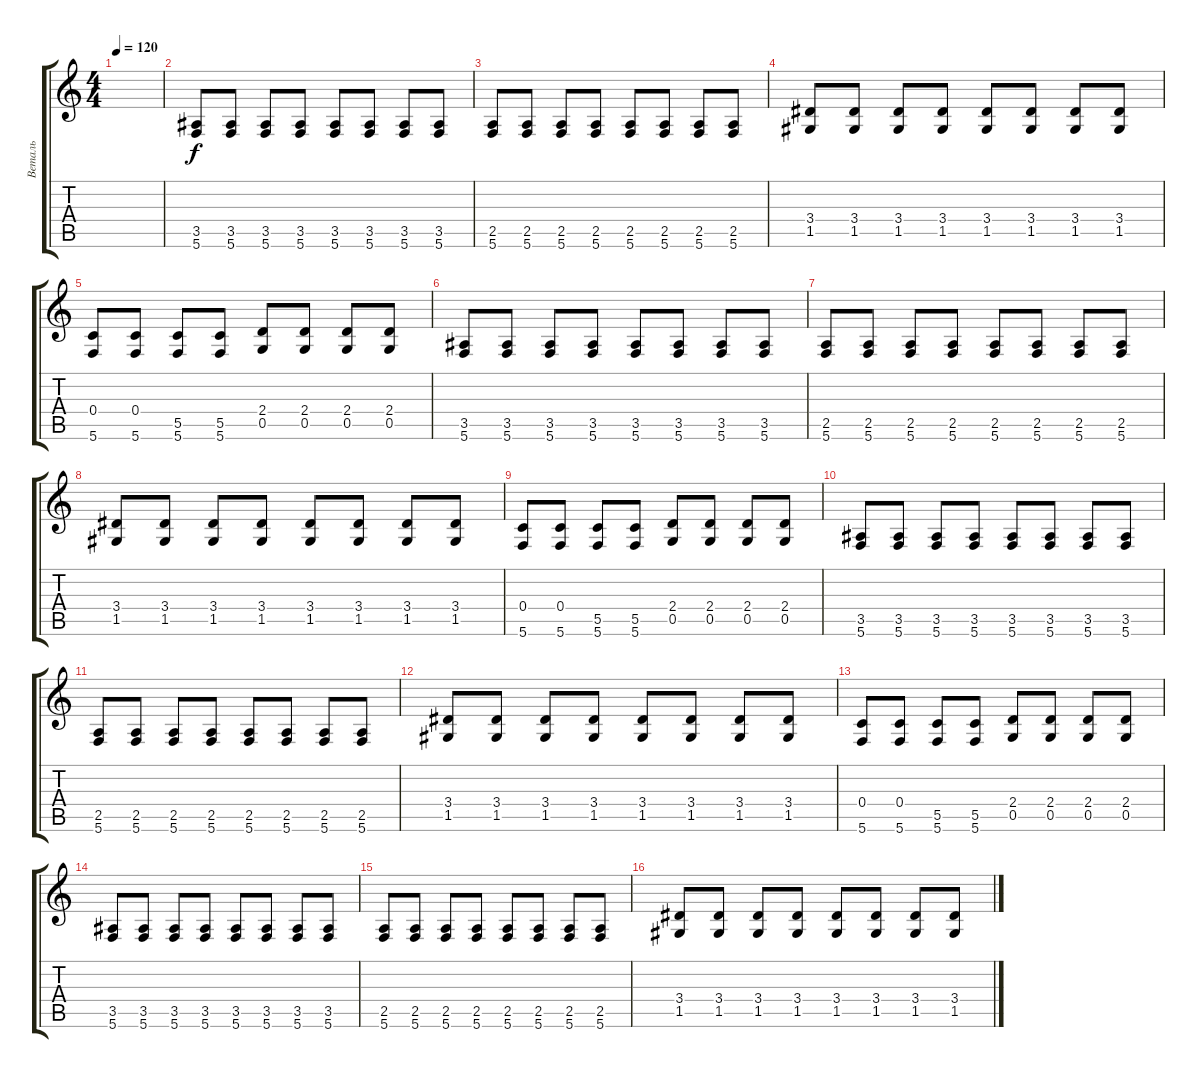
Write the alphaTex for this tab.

\track ("Веталь" "Веталь") {instrument overdrivenguitar}
\staff {score tabs}
\tuning (D4 A3 F3 C3 G2 C2) {hide}
\ts (4 4)
\tempo 120
\clef g2
\ks c
|
(3.5 5.6).8 (3.5 5.6).8 (3.5 5.6).8 (3.5 5.6).8 (3.5 5.6).8 (3.5 5.6).8 (3.5 5.6).8 (3.5 5.6).8 |
(2.5 5.6).8 (2.5 5.6).8 (2.5 5.6).8 (2.5 5.6).8 (2.5 5.6).8 (2.5 5.6).8 (2.5 5.6).8 (2.5 5.6).8 |
(3.4 1.5).8 (3.4 1.5).8 (3.4 1.5).8 (3.4 1.5).8 (3.4 1.5).8 (3.4 1.5).8 (3.4 1.5).8 (3.4 1.5).8 |
(0.4 5.6).8 (0.4 5.6).8 (5.5 5.6).8 (5.5 5.6).8 (2.4 0.5).8 (2.4 0.5).8 (2.4 0.5).8 (2.4 0.5).8 |
(3.5 5.6).8 (3.5 5.6).8 (3.5 5.6).8 (3.5 5.6).8 (3.5 5.6).8 (3.5 5.6).8 (3.5 5.6).8 (3.5 5.6).8 |
(2.5 5.6).8 (2.5 5.6).8 (2.5 5.6).8 (2.5 5.6).8 (2.5 5.6).8 (2.5 5.6).8 (2.5 5.6).8 (2.5 5.6).8 |
(3.4 1.5).8 (3.4 1.5).8 (3.4 1.5).8 (3.4 1.5).8 (3.4 1.5).8 (3.4 1.5).8 (3.4 1.5).8 (3.4 1.5).8 |
(0.4 5.6).8 (0.4 5.6).8 (5.5 5.6).8 (5.5 5.6).8 (2.4 0.5).8 (2.4 0.5).8 (2.4 0.5).8 (2.4 0.5).8 |
(3.5 5.6).8 (3.5 5.6).8 (3.5 5.6).8 (3.5 5.6).8 (3.5 5.6).8 (3.5 5.6).8 (3.5 5.6).8 (3.5 5.6).8 |
(2.5 5.6).8 (2.5 5.6).8 (2.5 5.6).8 (2.5 5.6).8 (2.5 5.6).8 (2.5 5.6).8 (2.5 5.6).8 (2.5 5.6).8 |
(3.4 1.5).8 (3.4 1.5).8 (3.4 1.5).8 (3.4 1.5).8 (3.4 1.5).8 (3.4 1.5).8 (3.4 1.5).8 (3.4 1.5).8 |
(0.4 5.6).8 (0.4 5.6).8 (5.5 5.6).8 (5.5 5.6).8 (2.4 0.5).8 (2.4 0.5).8 (2.4 0.5).8 (2.4 0.5).8 |
(3.5 5.6).8 (3.5 5.6).8 (3.5 5.6).8 (3.5 5.6).8 (3.5 5.6).8 (3.5 5.6).8 (3.5 5.6).8 (3.5 5.6).8 |
(2.5 5.6).8 (2.5 5.6).8 (2.5 5.6).8 (2.5 5.6).8 (2.5 5.6).8 (2.5 5.6).8 (2.5 5.6).8 (2.5 5.6).8 |
(3.4 1.5).8 (3.4 1.5).8 (3.4 1.5).8 (3.4 1.5).8 (3.4 1.5).8 (3.4 1.5).8 (3.4 1.5).8 (3.4 1.5).8
